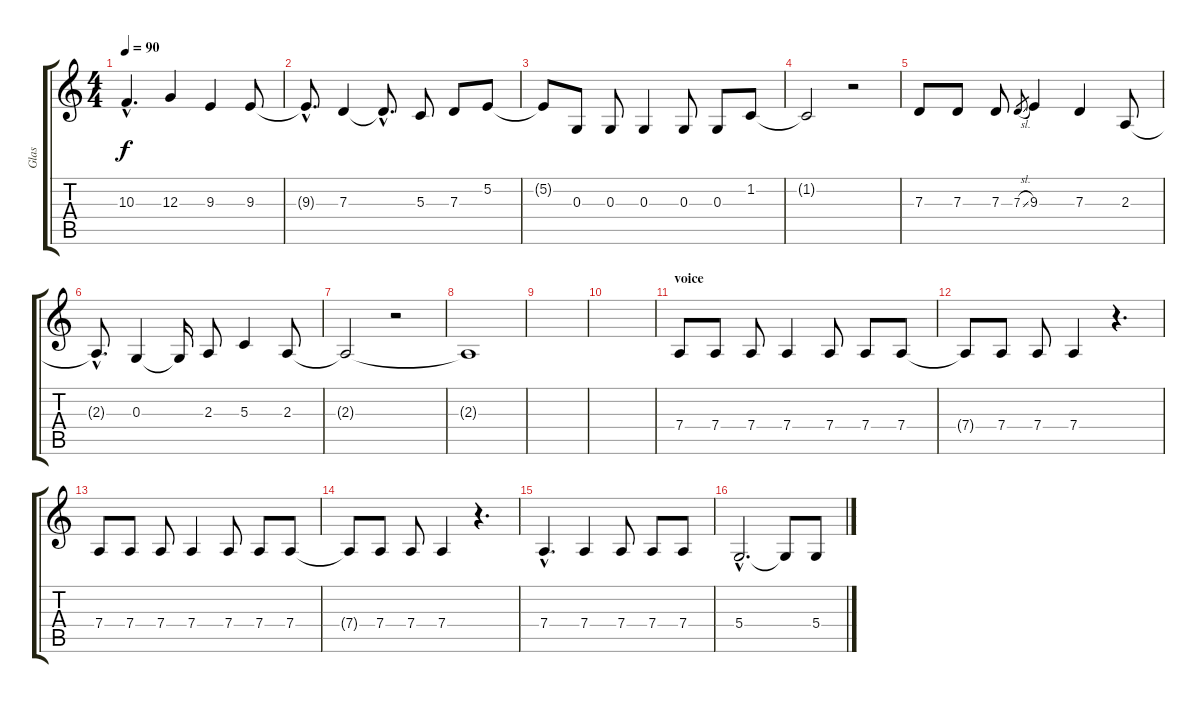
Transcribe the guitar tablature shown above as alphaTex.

\track ("Glas" "Glas") {instrument cello}
\staff {score tabs}
\tuning (E4 B3 G3 D3 A2 E2) {hide}
\ts (4 4)
\tempo 90
\clef g2
\ks c
10.3{hac}.4{d dy f} 12.3.4 9.3.4 9.3.8 |
9.3{hac t}.8{d} 7.3.4 7.3{hac t}.8{d} 5.3.8 7.3.8 5.2.8 |
5.2{t}.8 0.3.8 0.3.8 0.3.4 0.3.8 0.3.8 1.2.8 |
1.2{t}.2 r.2 |
7.3.8 7.3.8 7.3.8 7.3{sl}.8{gr} 9.3.4 7.3.4 2.3.8 |
2.3{hac t}.8{d} 0.3.4 0.3{t}.16 2.3.8 5.3.4 2.3.8 |
2.3{t}.2 r.2 |
2.3{t}.1 |
|
|
\section ("" "voice")
7.4.8 7.4.8 7.4.8 7.4.4 7.4.8 7.4.8 7.4.8 |
7.4{t}.8 7.4.8 7.4.8 7.4.4 r.4{d} |
7.4.8 7.4.8 7.4.8 7.4.4 7.4.8 7.4.8 7.4.8 |
7.4{t}.8 7.4.8 7.4.8 7.4.4 r.4{d} |
7.4{hac}.4{d} 7.4.4 7.4.8 7.4.8 7.4.8 |
5.4{hac}.2{d} 5.4{t}.8 5.4.8
